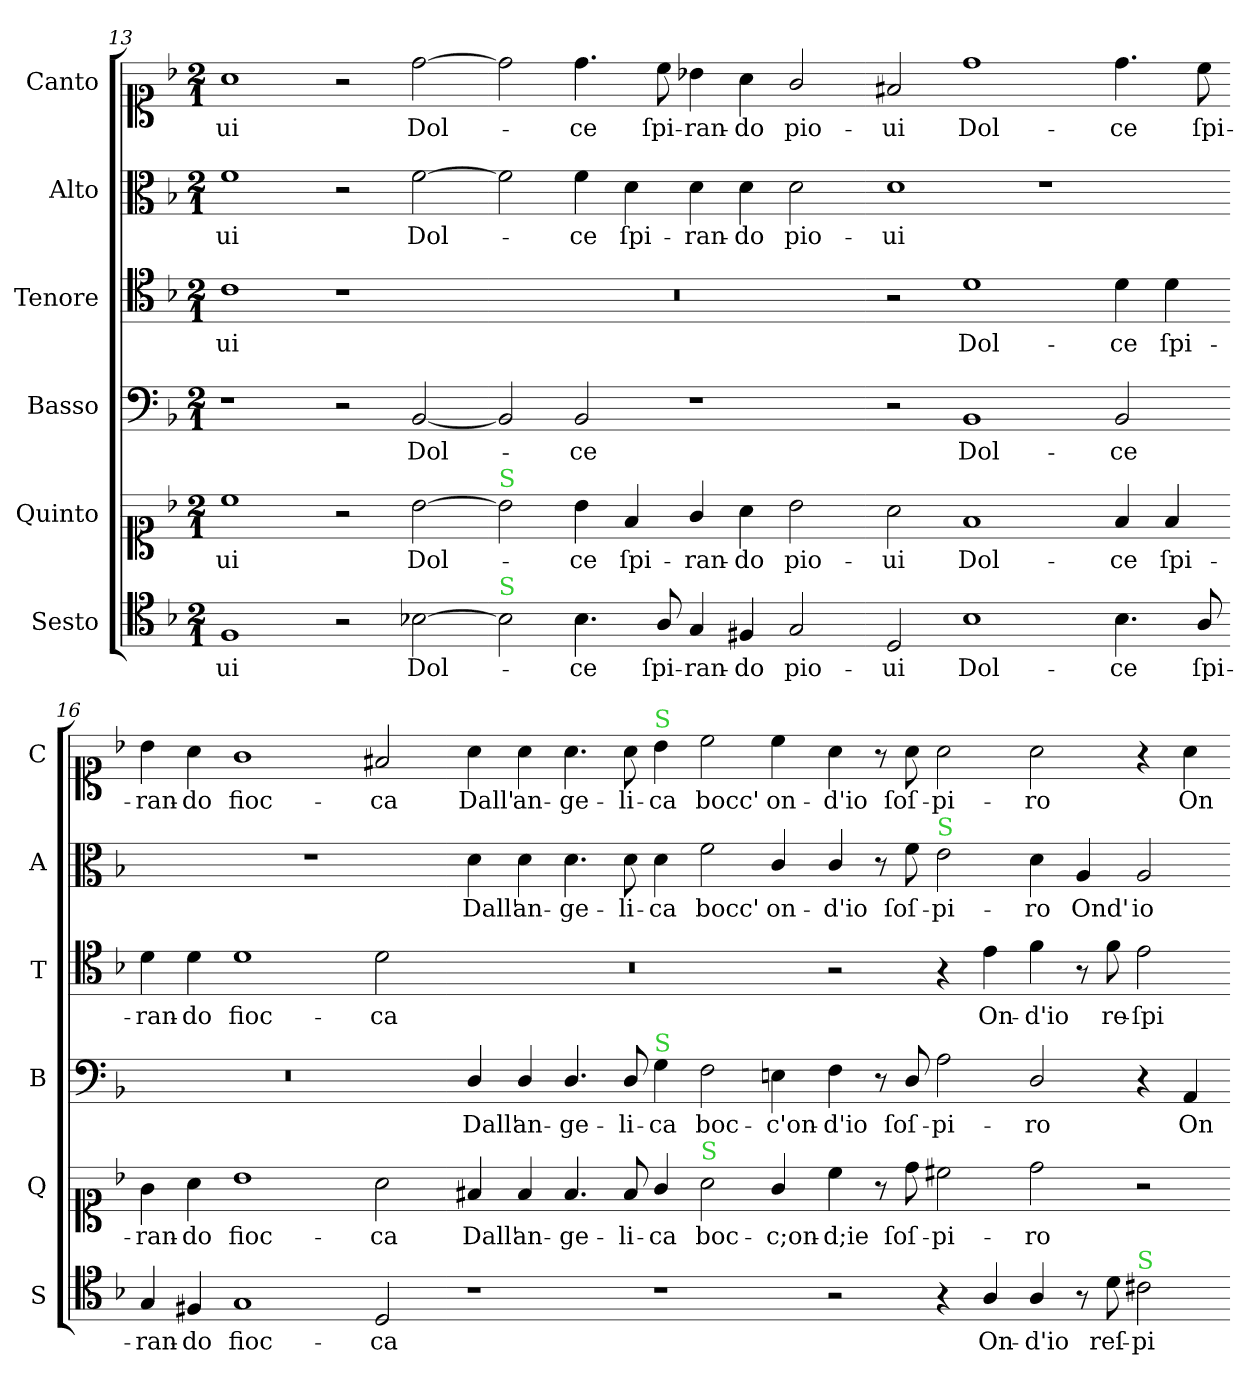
**kern	**text	**kern	**text	**kern	**text	**kern	**text	**kern	**text	**kern	**text
*part6	*part6	*part5	*part5	*part4	*part4	*part3	*part3	*part2	*part2	*part1	*part1
*staff6	*staff6	*staff5	*staff5	*staff4	*staff4	*staff3	*staff3	*staff2	*staff2	*staff1	*staff1
*I"Sesto	*	*I"Quinto	*	*I"Basso	*	*I"Tenore	*	*I"Alto	*	*I"Canto	*
*I'S	*	*I'Q	*	*I'B	*	*I'T	*	*I'A	*	*I'C	*
*clefC4	*	*clefC1	*	*clefF4	*	*clefC4	*	*clefC3	*	*clefC1	*
*k[b-]	*	*k[b-]	*	*k[b-]	*	*k[b-]	*	*k[b-]	*	*k[b-]	*
*M2/1	*	*M2/1	*	*M2/1	*	*M2/1	*	*M2/1	*	*M2/1	*
=13	=13	=13	=13	=13	=13	=13	=13	=13	=13	=13	=13
1F	-ui	1cc	-ui	1r	.	1c	-ui	1f	-ui	1a	-ui
2r	.	2r	.	2r	.	1r	.	2r	.	2r	.
[2B-X\	Dol-	[2b-\	Dol-	[2BB-/	Dol-	.	.	[2f\	Dol-	[2dd\	Dol-
=14-	=14-	=14-	=14-	=14-	=14-	=14-	=14-	=14-	=14-	=14-	=14-
!	!	!LO:TX:a:color=limegreen:t=S	!	!	!	!	!	!	!	!	!
!LO:TX:a:color=limegreen:t=S	!	!	!	!	!	!	!	!	!	!	!
2B-\]	.	2b-\]	.	2BB-/]	.	0r	.	2f\]	.	2dd\]	.
4.B-\	-ce	4b-\	-ce	2BB-/	-ce	.	.	4f\	-ce	4.dd\	-ce
.	.	4f/	ſpi-	.	.	.	.	4d\	ſpi-	.	.
8A/	ſpi-	.	.	.	.	.	.	.	.	8cc\	ſpi-
4G/	-ran-	4g/	-ran-	1r	.	.	.	4d\	-ran-	4b-X\	-ran-
4F#X/	-do	4a\	-do	.	.	.	.	4d\	-do	4a\	-do
2G/	pio-	2b-\	pio-	.	.	.	.	2d\	pio-	2g/	pio-
=15-	=15-	=15-	=15-	=15-	=15-	=15-	=15-	=15-	=15-	=15-	=15-
2D/	-ui	2a\	-ui	2r	.	2r	.	1d	-ui	2f#X/	-ui
1B-	Dol-	1f	Dol-	1BB-	Dol-	1d	Dol-	.	.	1dd	Dol-
.	.	.	.	.	.	.	.	1r	.	.	.
4.B-\	-ce	4f/	-ce	2BB-/	-ce	4d\	-ce	.	.	4.dd\	-ce
.	.	4f/	ſpi-	.	.	4d\	ſpi-	.	.	.	.
8A/	ſpi-	.	.	.	.	.	.	.	.	8cc\	ſpi-
=16-	=16-	=16-	=16-	=16-	=16-	=16-	=16-	=16-	=16-	=16-	=16-
4G/	-ran-	4g\	-ran-	0r	.	4d\	-ran-	1ryy	.	4b-\	-ran-
4F#X/	-do	4a\	-do	.	.	4d\	-do	.	.	4a\	-do
1G	fioc-	1b-	fioc-	.	.	1d	fioc-	.	.	1g	fioc-
.	.	.	.	.	.	.	.	1r	.	.	.
2D/	-ca	2a\	-ca	.	.	2d\	-ca	.	.	2f#X/	-ca
=17-	=17-	=17-	=17-	=17-	=17-	=17-	=17-	=17-	=17-	=17-	=17-
1r	.	4f#X/	Dall'	4D/	Dall'	0r	.	4d\	Dall'	4a\	Dall'
.	.	4f#/	an-	4D/	an-	.	.	4d\	an-	4a\	an-
.	.	4.f#/	-ge-	4.D/	-ge-	.	.	4.d\	-ge-	4.a\	-ge-
.	.	8f#/	-li-	8D/	-li-	.	.	8d\	-li-	8a\	-li-
!	!	!	!	!	!	!	!	!	!	!LO:TX:a:color=limegreen:t=S	!
!	!	!	!	!LO:TX:a:color=limegreen:t=S	!	!	!	!	!	!	!
1r	.	4g/	-ca	4G\	-ca	.	.	4d\	-ca	4b-\	-ca
!	!	!LO:TX:a:color=limegreen:t=S	!	!	!	!	!	!	!	!	!
.	.	2a\	boc-	2F\	boc-	.	.	2f\	bocc'	2cc\	bocc'
.	.	4g/	-c;on-	4En\	-c'on-	.	.	4c/	on-	4cc\	on-
=18-	=18-	=18-	=18-	=18-	=18-	=18-	=18-	=18-	=18-	=18-	=18-
2r	.	4cc\	-d;ie	4F\	-d'io	2r	.	4c/	-d'io	4a\	-d'io
.	.	8r	.	8r	.	.	.	8r	.	8r	.
.	.	8dd\	ſoſ-	8D/	ſoſ-	.	.	8f\	ſoſ-	8a\	ſoſ-
!	!	!	!	!	!	!	!	!LO:TX:a:color=limegreen:t=S	!	!	!
4r	.	2cc#X\	-pi-	2A\	-pi-	4r	.	2e\	-pi-	2a\	-pi-
4A/	On-	.	.	.	.	4e\	On-	.	.	.	.
4A/	-d'io	2dd\	-ro	2D/	-ro	4f\	-d'io	4d\	-ro	2a\	-ro
8r	.	.	.	.	.	8r	.	4A/	Ond'	.	.
8d\	reſ-	.	.	.	.	8f\	re-	.	.	.	.
!LO:TX:a:color=limegreen:t=S	!	!	!	!	!	!	!	!	!	!	!
2c#X\	-pi-	2r	.	4r	.	2e\	-ſpi-	2A/	io	4r	.
.	.	.	.	4AA/	On-	.	.	.	.	4a\	On-
=-	=-	=-	=-	=-	=-	=-	=-	=-	=-	=-	=-
*-	*-	*-	*-	*-	*-	*-	*-	*-	*-	*-	*-
